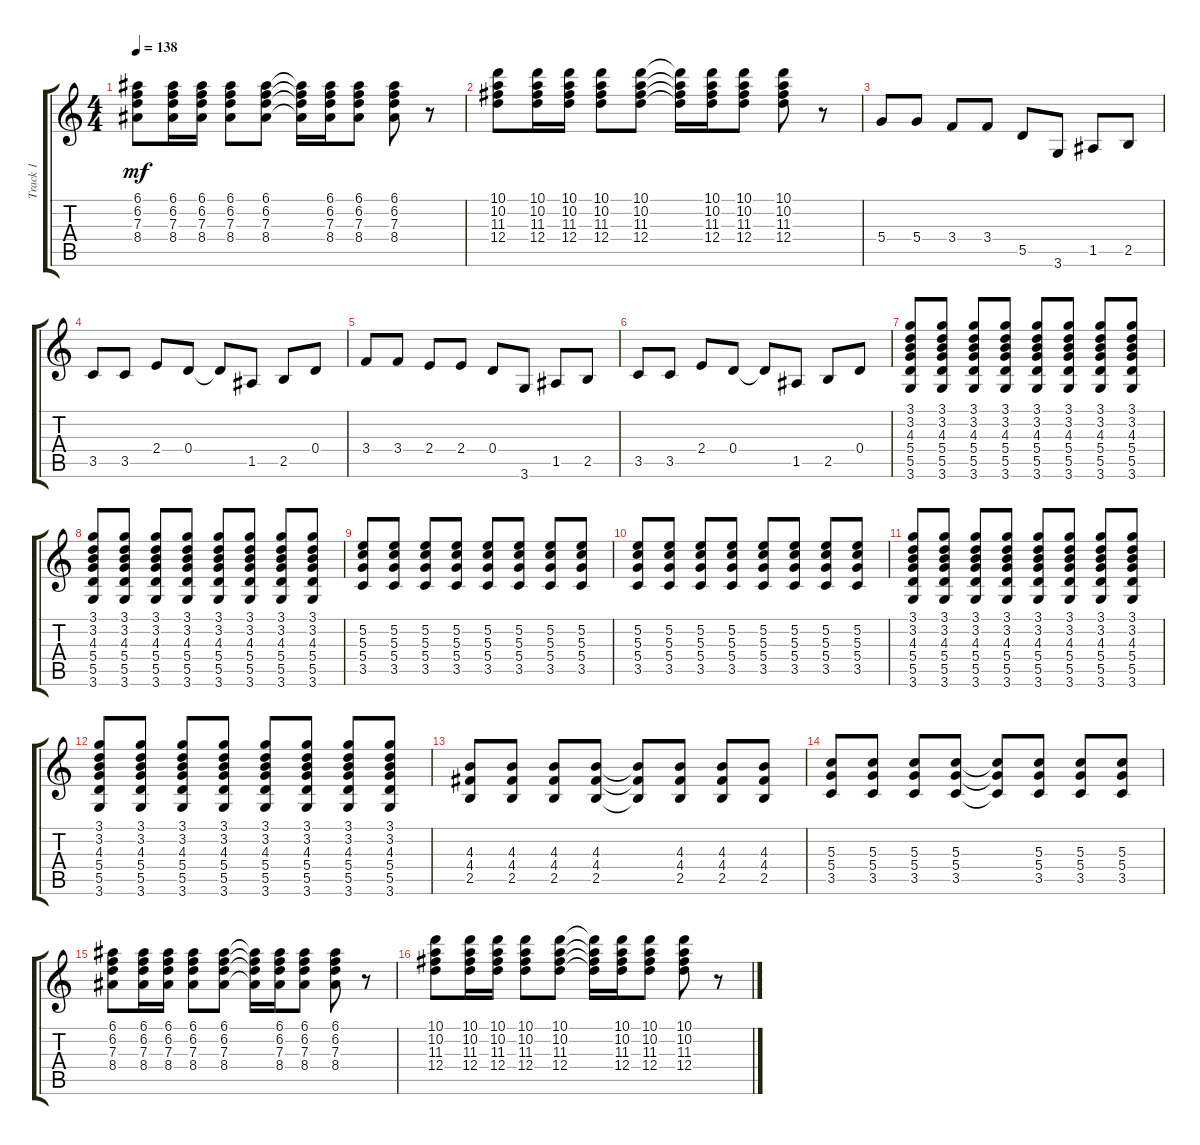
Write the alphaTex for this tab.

\track ("Track 1" "Track 1") {instrument electricguitarclean}
\staff {score tabs}
\tuning (E4 B3 G3 D3 A2 E2) {hide}
\ts (4 4)
\tempo 138
\clef g2
\ks c
(6.1 6.2 7.3 8.4).8{dy mf} (6.1 6.2 7.3 8.4).16 (6.1 6.2 7.3 8.4).16 (6.1 6.2 7.3 8.4).8 (6.1 6.2 7.3 8.4).8 (6.1{t} 6.2{t} 7.3{t} 8.4{t}).16 (6.1 6.2 7.3 8.4).16 (6.1 6.2 7.3 8.4).8 (6.1 6.2 7.3 8.4).8 r.8 |
(10.1 10.2 11.3 12.4).8 (10.1 10.2 11.3 12.4).16 (10.1 10.2 11.3 12.4).16 (10.1 10.2 11.3 12.4).8 (10.1 10.2 11.3 12.4).8 (10.1{t} 10.2{t} 11.3{t} 12.4{t}).16 (10.1 10.2 11.3 12.4).16 (10.1 10.2 11.3 12.4).8 (10.1 10.2 11.3 12.4).8 r.8 |
5.4.8 5.4.8 3.4.8 3.4.8 5.5.8 3.6.8 1.5.8 2.5.8 |
3.5.8 3.5.8 2.4.8 0.4.8 0.4{t}.8 1.5.8 2.5.8 0.4.8 |
3.4.8 3.4.8 2.4.8 2.4.8 0.4.8 3.6.8 1.5.8 2.5.8 |
3.5.8 3.5.8 2.4.8 0.4.8 0.4{t}.8 1.5.8 2.5.8 0.4.8 |
(3.1 3.2 4.3 5.4 5.5 3.6).8 (3.1 3.2 4.3 5.4 5.5 3.6).8 (3.1 3.2 4.3 5.4 5.5 3.6).8 (3.1 3.2 4.3 5.4 5.5 3.6).8 (3.1 3.2 4.3 5.4 5.5 3.6).8 (3.1 3.2 4.3 5.4 5.5 3.6).8 (3.1 3.2 4.3 5.4 5.5 3.6).8 (3.1 3.2 4.3 5.4 5.5 3.6).8 |
(3.1 3.2 4.3 5.4 5.5 3.6).8 (3.1 3.2 4.3 5.4 5.5 3.6).8 (3.1 3.2 4.3 5.4 5.5 3.6).8 (3.1 3.2 4.3 5.4 5.5 3.6).8 (3.1 3.2 4.3 5.4 5.5 3.6).8 (3.1 3.2 4.3 5.4 5.5 3.6).8 (3.1 3.2 4.3 5.4 5.5 3.6).8 (3.1 3.2 4.3 5.4 5.5 3.6).8 |
(5.2 5.3 5.4 3.5).8 (5.2 5.3 5.4 3.5).8 (5.2 5.3 5.4 3.5).8 (5.2 5.3 5.4 3.5).8 (5.2 5.3 5.4 3.5).8 (5.2 5.3 5.4 3.5).8 (5.2 5.3 5.4 3.5).8 (5.2 5.3 5.4 3.5).8 |
(5.2 5.3 5.4 3.5).8 (5.2 5.3 5.4 3.5).8 (5.2 5.3 5.4 3.5).8 (5.2 5.3 5.4 3.5).8 (5.2 5.3 5.4 3.5).8 (5.2 5.3 5.4 3.5).8 (5.2 5.3 5.4 3.5).8 (5.2 5.3 5.4 3.5).8 |
(3.1 3.2 4.3 5.4 5.5 3.6).8 (3.1 3.2 4.3 5.4 5.5 3.6).8 (3.1 3.2 4.3 5.4 5.5 3.6).8 (3.1 3.2 4.3 5.4 5.5 3.6).8 (3.1 3.2 4.3 5.4 5.5 3.6).8 (3.1 3.2 4.3 5.4 5.5 3.6).8 (3.1 3.2 4.3 5.4 5.5 3.6).8 (3.1 3.2 4.3 5.4 5.5 3.6).8 |
(3.1 3.2 4.3 5.4 5.5 3.6).8 (3.1 3.2 4.3 5.4 5.5 3.6).8 (3.1 3.2 4.3 5.4 5.5 3.6).8 (3.1 3.2 4.3 5.4 5.5 3.6).8 (3.1 3.2 4.3 5.4 5.5 3.6).8 (3.1 3.2 4.3 5.4 5.5 3.6).8 (3.1 3.2 4.3 5.4 5.5 3.6).8 (3.1 3.2 4.3 5.4 5.5 3.6).8 |
(4.3 4.4 2.5).8 (4.3 4.4 2.5).8 (4.3 4.4 2.5).8 (4.3 4.4 2.5).8 (4.3{t} 4.4{t} 2.5{t}).8 (4.3 4.4 2.5).8 (4.3 4.4 2.5).8 (4.3 4.4 2.5).8 |
(5.3 5.4 3.5).8 (5.3 5.4 3.5).8 (5.3 5.4 3.5).8 (5.3 5.4 3.5).8 (5.3{t} 5.4{t} 3.5{t}).8 (5.3 5.4 3.5).8 (5.3 5.4 3.5).8 (5.3 5.4 3.5).8 |
(6.1 6.2 7.3 8.4).8 (6.1 6.2 7.3 8.4).16 (6.1 6.2 7.3 8.4).16 (6.1 6.2 7.3 8.4).8 (6.1 6.2 7.3 8.4).8 (6.1{t} 6.2{t} 7.3{t} 8.4{t}).16 (6.1 6.2 7.3 8.4).16 (6.1 6.2 7.3 8.4).8 (6.1 6.2 7.3 8.4).8 r.8 |
(10.1 10.2 11.3 12.4).8 (10.1 10.2 11.3 12.4).16 (10.1 10.2 11.3 12.4).16 (10.1 10.2 11.3 12.4).8 (10.1 10.2 11.3 12.4).8 (10.1{t} 10.2{t} 11.3{t} 12.4{t}).16 (10.1 10.2 11.3 12.4).16 (10.1 10.2 11.3 12.4).8 (10.1 10.2 11.3 12.4).8 r.8
